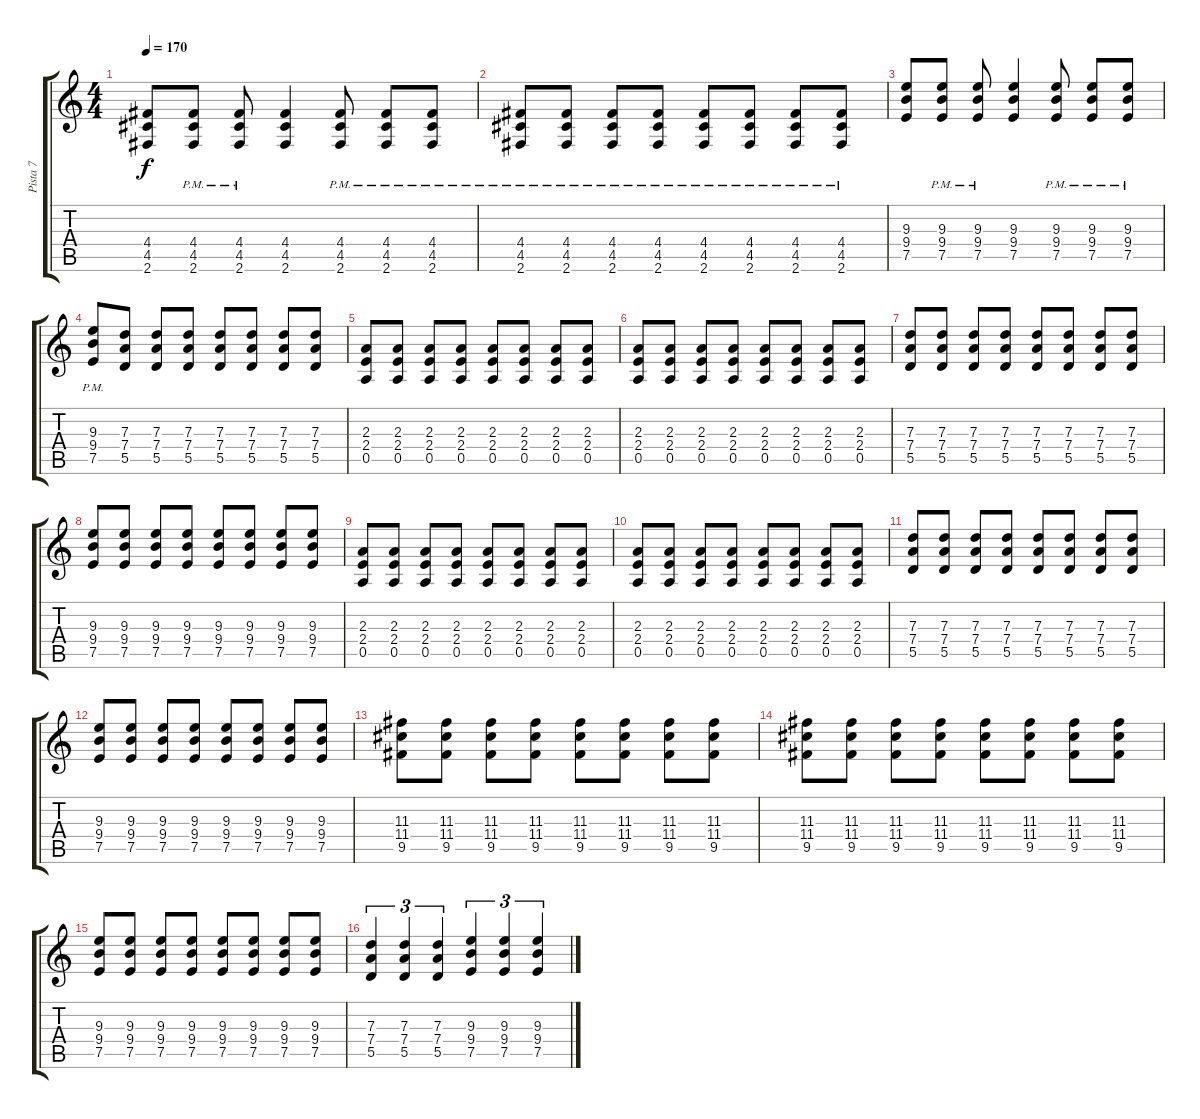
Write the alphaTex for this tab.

\track ("Pista 7" "Pista 7") {instrument overdrivenguitar}
\staff {score tabs}
\tuning (E4 B3 G3 D3 A2 E2) {hide}
\ts (4 4)
\tempo 170
\clef g2
\ks c
(4.4 4.5 2.6).8{dy f} (4.4{pm} 4.5{pm} 2.6{pm}).8 (4.4{pm} 4.5{pm} 2.6{pm}).8 (4.4 4.5 2.6).4 (4.4{pm} 4.5{pm} 2.6{pm}).8 (4.4{pm} 4.5{pm} 2.6{pm}).8 (4.4{pm} 4.5{pm} 2.6{pm}).8 |
(4.4{pm} 4.5{pm} 2.6{pm}).8 (4.4{pm} 4.5{pm} 2.6{pm}).8 (4.4{pm} 4.5{pm} 2.6{pm}).8 (4.4{pm} 4.5{pm} 2.6{pm}).8 (4.4{pm} 4.5{pm} 2.6{pm}).8 (4.4{pm} 4.5{pm} 2.6{pm}).8 (4.4{pm} 4.5{pm} 2.6{pm}).8 (4.4{pm} 4.5{pm} 2.6{pm}).8 |
(9.3 9.4 7.5).8 (9.3{pm} 9.4{pm} 7.5{pm}).8 (9.3{pm} 9.4{pm} 7.5{pm}).8 (9.3 9.4 7.5).4 (9.3{pm} 9.4{pm} 7.5{pm}).8 (9.3{pm} 9.4{pm} 7.5{pm}).8 (9.3{pm} 9.4{pm} 7.5{pm}).8 |
(9.3{pm} 9.4{pm} 7.5{pm}).8 (7.3 7.4 5.5).8 (7.3 7.4 5.5).8 (7.3 7.4 5.5).8 (7.3 7.4 5.5).8 (7.3 7.4 5.5).8 (7.3 7.4 5.5).8 (7.3 7.4 5.5).8 |
(2.3 2.4 0.5).8 (2.3 2.4 0.5).8 (2.3 2.4 0.5).8 (2.3 2.4 0.5).8 (2.3 2.4 0.5).8 (2.3 2.4 0.5).8 (2.3 2.4 0.5).8 (2.3 2.4 0.5).8 |
(2.3 2.4 0.5).8 (2.3 2.4 0.5).8 (2.3 2.4 0.5).8 (2.3 2.4 0.5).8 (2.3 2.4 0.5).8 (2.3 2.4 0.5).8 (2.3 2.4 0.5).8 (2.3 2.4 0.5).8 |
(7.3 7.4 5.5).8 (7.3 7.4 5.5).8 (7.3 7.4 5.5).8 (7.3 7.4 5.5).8 (7.3 7.4 5.5).8 (7.3 7.4 5.5).8 (7.3 7.4 5.5).8 (7.3 7.4 5.5).8 |
(9.3 9.4 7.5).8 (9.3 9.4 7.5).8 (9.3 9.4 7.5).8 (9.3 9.4 7.5).8 (9.3 9.4 7.5).8 (9.3 9.4 7.5).8 (9.3 9.4 7.5).8 (9.3 9.4 7.5).8 |
(2.3 2.4 0.5).8 (2.3 2.4 0.5).8 (2.3 2.4 0.5).8 (2.3 2.4 0.5).8 (2.3 2.4 0.5).8 (2.3 2.4 0.5).8 (2.3 2.4 0.5).8 (2.3 2.4 0.5).8 |
(2.3 2.4 0.5).8 (2.3 2.4 0.5).8 (2.3 2.4 0.5).8 (2.3 2.4 0.5).8 (2.3 2.4 0.5).8 (2.3 2.4 0.5).8 (2.3 2.4 0.5).8 (2.3 2.4 0.5).8 |
(7.3 7.4 5.5).8 (7.3 7.4 5.5).8 (7.3 7.4 5.5).8 (7.3 7.4 5.5).8 (7.3 7.4 5.5).8 (7.3 7.4 5.5).8 (7.3 7.4 5.5).8 (7.3 7.4 5.5).8 |
(9.3 9.4 7.5).8 (9.3 9.4 7.5).8 (9.3 9.4 7.5).8 (9.3 9.4 7.5).8 (9.3 9.4 7.5).8 (9.3 9.4 7.5).8 (9.3 9.4 7.5).8 (9.3 9.4 7.5).8 |
(11.3 11.4 9.5).8 (11.3 11.4 9.5).8 (11.3 11.4 9.5).8 (11.3 11.4 9.5).8 (11.3 11.4 9.5).8 (11.3 11.4 9.5).8 (11.3 11.4 9.5).8 (11.3 11.4 9.5).8 |
(11.3 11.4 9.5).8 (11.3 11.4 9.5).8 (11.3 11.4 9.5).8 (11.3 11.4 9.5).8 (11.3 11.4 9.5).8 (11.3 11.4 9.5).8 (11.3 11.4 9.5).8 (11.3 11.4 9.5).8 |
(9.3 9.4 7.5).8 (9.3 9.4 7.5).8 (9.3 9.4 7.5).8 (9.3 9.4 7.5).8 (9.3 9.4 7.5).8 (9.3 9.4 7.5).8 (9.3 9.4 7.5).8 (9.3 9.4 7.5).8 |
(7.3 7.4 5.5).4{tu (3 2)} (7.3 7.4 5.5).4{tu (3 2)} (7.3 7.4 5.5).4{tu (3 2)} (9.3 9.4 7.5).4{tu (3 2)} (9.3 9.4 7.5).4{tu (3 2)} (9.3 9.4 7.5).4{tu (3 2)}
